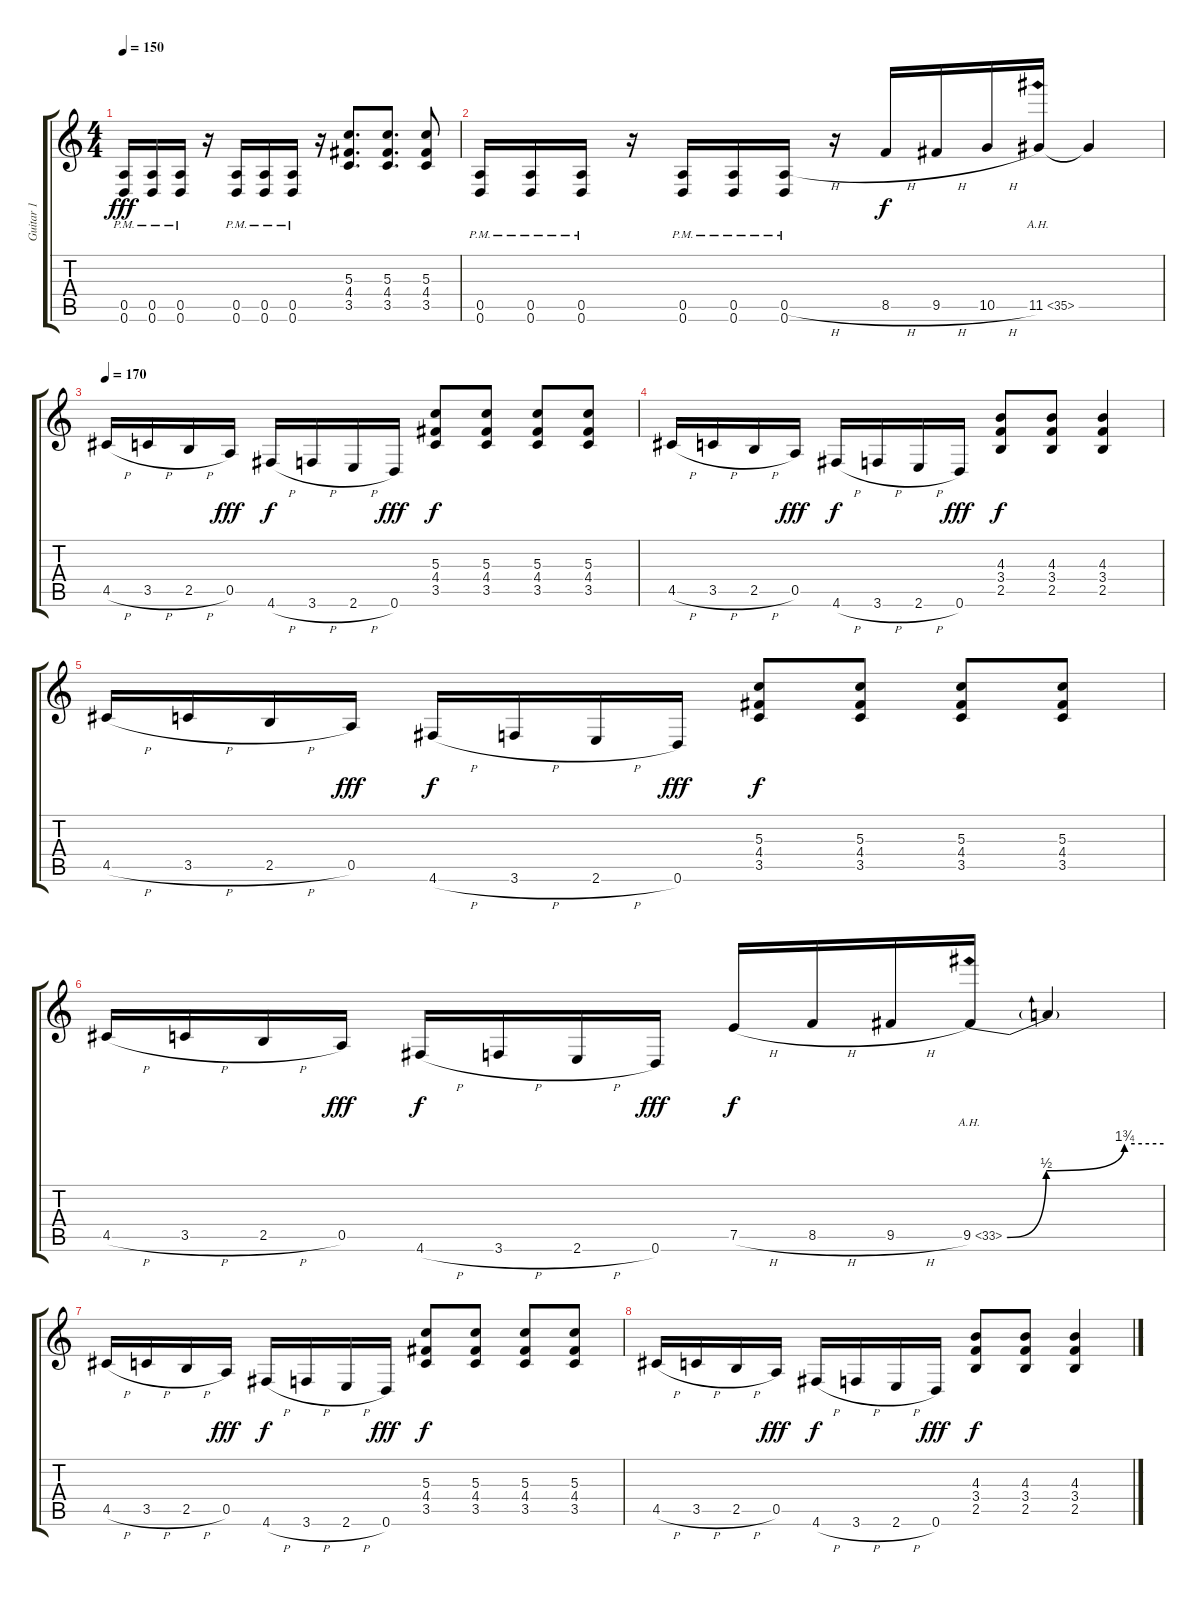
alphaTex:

\track ("Guitar 1" "Guitar 1") {instrument distortionguitar}
\staff {score tabs}
\tuning (E4 B3 G3 D3 A2 D2) {hide}
\ts (4 4)
\tempo 150
\clef g2
\ks c
(0.5{pm} 0.6{pm}).16{dy fff} (0.5{pm} 0.6{pm}).16 (0.5{pm} 0.6{pm}).16 r.16 (0.5{pm} 0.6{pm}).16 (0.5{pm} 0.6{pm}).16 (0.5{pm} 0.6{pm}).16 r.16 (5.3 4.4 3.5).8{d} (5.3 4.4 3.5).8{d} (5.3 4.4 3.5).8 |
(0.5{pm} 0.6{pm}).16 (0.5{pm} 0.6{pm}).16 (0.5{pm} 0.6{pm}).16 r.16 (0.5{pm} 0.6{pm}).16 (0.5{pm} 0.6{pm}).16 (0.5{h pm} 0.6{pm}).16 r.16 8.5{h}.16{dy f} 9.5{h}.16 10.5{h}.16 11.5{ah 24}.16 11.5{t}.4 |
\tempo 170
4.5{h}.16 3.5{h}.16 2.5{h}.16 0.5.16{dy fff} 4.6{h}.16{dy f} 3.6{h}.16 2.6{h}.16 0.6.16{dy fff} (5.3 4.4 3.5).8{dy f} (5.3 4.4 3.5).8 (5.3 4.4 3.5).8 (5.3 4.4 3.5).8 |
4.5{h}.16 3.5{h}.16 2.5{h}.16 0.5.16{dy fff} 4.6{h}.16{dy f} 3.6{h}.16 2.6{h}.16 0.6.16{dy fff} (4.3 3.4 2.5).8{dy f} (4.3 3.4 2.5).8 (4.3 3.4 2.5).4 |
4.5{h}.16 3.5{h}.16 2.5{h}.16 0.5.16{dy fff} 4.6{h}.16{dy f} 3.6{h}.16 2.6{h}.16 0.6.16{dy fff} (5.3 4.4 3.5).8{dy f} (5.3 4.4 3.5).8 (5.3 4.4 3.5).8 (5.3 4.4 3.5).8 |
4.5{h}.16 3.5{h}.16 2.5{h}.16 0.5.16{dy fff} 4.6{h}.16{dy f} 3.6{h}.16 2.6{h}.16 0.6.16{dy fff} 7.5{h}.16{dy f} 8.5{h}.16 9.5{h}.16 9.5{be (custom 0 0 15 2 45 7 60 7) ah 24}.16 9.5{t}.4 |
4.5{h}.16 3.5{h}.16 2.5{h}.16 0.5.16{dy fff} 4.6{h}.16{dy f} 3.6{h}.16 2.6{h}.16 0.6.16{dy fff} (5.3 4.4 3.5).8{dy f} (5.3 4.4 3.5).8 (5.3 4.4 3.5).8 (5.3 4.4 3.5).8 |
4.5{h}.16 3.5{h}.16 2.5{h}.16 0.5.16{dy fff} 4.6{h}.16{dy f} 3.6{h}.16 2.6{h}.16 0.6.16{dy fff} (4.3 3.4 2.5).8{dy f} (4.3 3.4 2.5).8 (4.3 3.4 2.5).4
